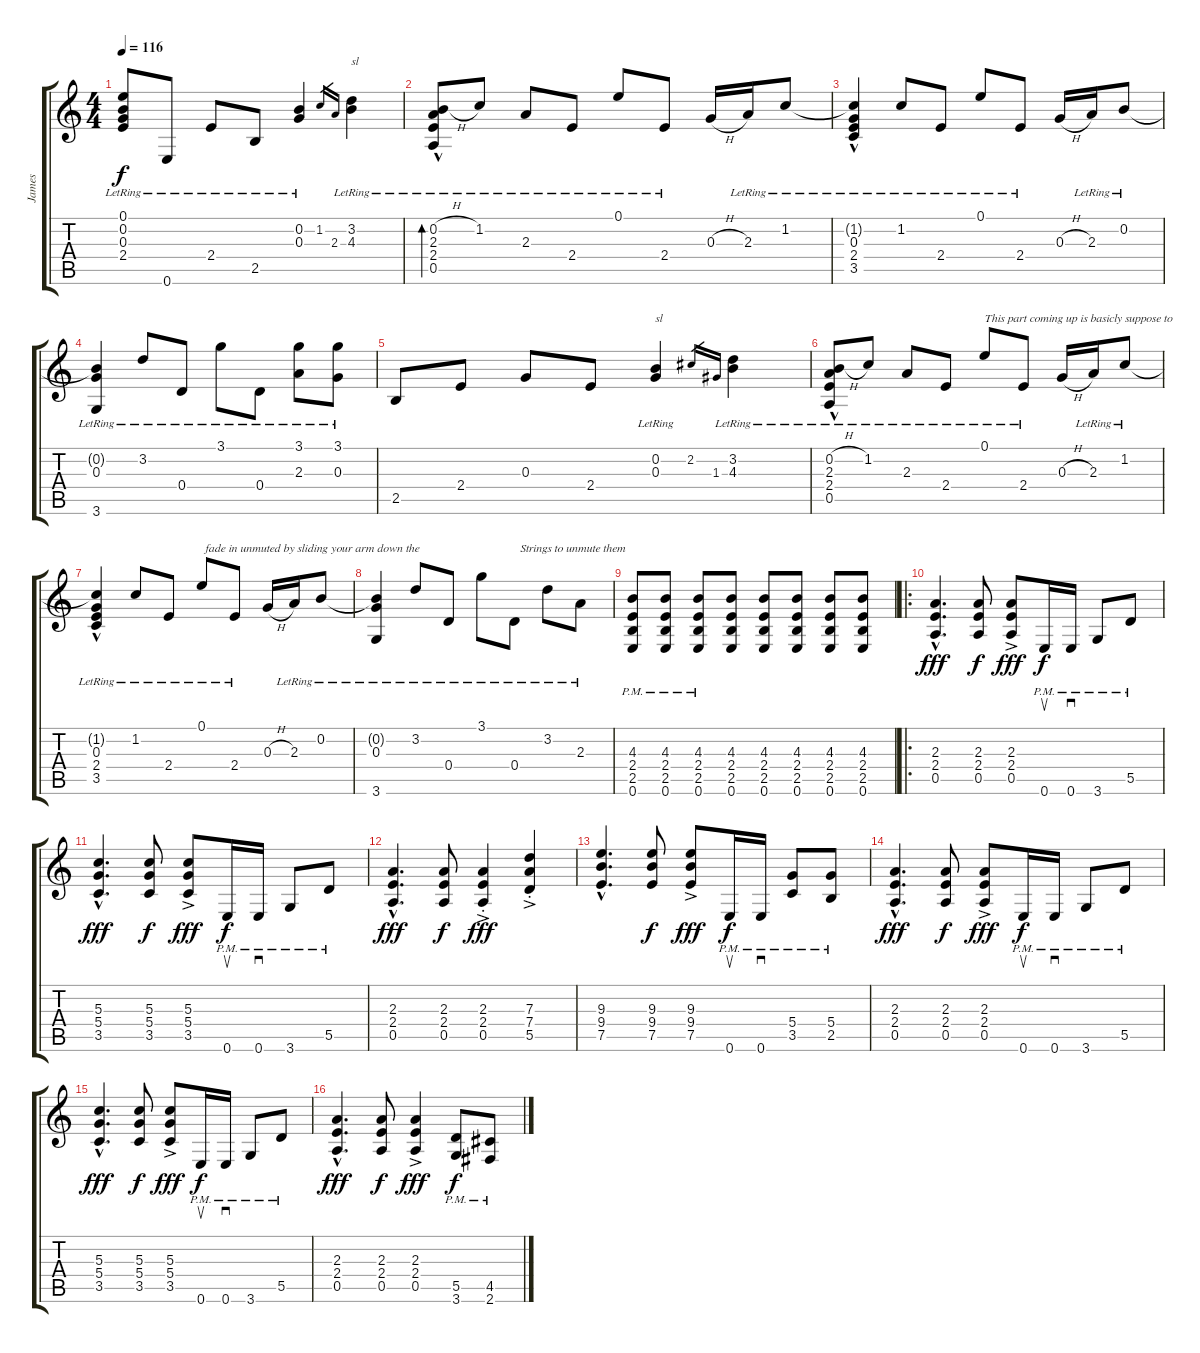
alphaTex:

\track ("James" "James") {instrument acousticguitarnylon}
\staff {score tabs}
\tuning (E4 B3 G3 D3 A2 E2) {hide}
\ts (4 4)
\tempo 116
\clef g2
\ks aminor
(0.1{lr} 0.2{lr} 0.3{lr} 2.4{lr}).8{dy f} 0.6{lr}.8 2.4{lr}.8 2.5{lr}.8 (0.2{lr} 0.3{lr}).4 1.2.16{gr} 2.3.16{gr} (3.2{lr} 4.3{lr}).4{txt "sl"} |
(0.2{h} 2.3{lr} 2.4{lr} 0.5{hac lr}).8{bd 240} 1.2{lr}.8 2.3{lr}.8 2.4{lr}.8 0.1{lr}.8 2.4{lr}.8 0.3{h}.16 2.3{lr}.16 1.2{lr}.8 |
(1.2{t} 0.3{lr} 2.4{lr} 3.5{hac lr}).4 1.2{lr}.8 2.4{lr}.8 0.1{lr}.8 2.4{lr}.8 0.3{h}.16 2.3{lr}.16 0.2{lr}.8 |
(0.2{t} 0.3{lr} 3.6{lr}).4 3.2{lr}.8 0.4{lr}.8 3.1{lr}.8 0.4{lr}.8 (3.1{lr} 2.3{lr}).8 (3.1{lr} 0.3{lr}).8 |
2.5.8 2.4.8 0.3.8 2.4.8 (0.2{lr} 0.3{lr}).4{txt "sl"} 2.2.16{gr} 1.3.16{gr} (3.2{lr} 4.3{lr}).4 |
(0.2{h} 2.3{lr} 2.4{lr} 0.5{hac lr}).8 1.2{lr}.8 2.3{lr}.8 2.4{lr}.8 0.1{lr}.8{txt "This part coming up is basicly suppose to"} 2.4{lr}.8 0.3{h}.16 2.3{lr}.16 1.2{lr}.8 |
(1.2{t} 0.3{lr} 2.4{lr} 3.5{hac lr}).4 1.2{lr}.8 2.4{lr}.8 0.1{lr}.8{txt " fade in unmuted by sliding your arm down the"} 2.4{lr}.8 0.3{h}.16 2.3{lr}.16 0.2{lr}.8 |
(0.2{t} 0.3{lr} 3.6{lr}).4 3.2{lr}.8 0.4{lr}.8 3.1{lr}.8 0.4{lr}.8{txt "  Strings to unmute them"} 3.2{lr}.8 2.3{lr}.8 |
(4.3{pm} 2.4{pm} 2.5{pm} 0.6{pm}).8{instrument electricguitarmuted} (4.3{pm} 2.4{pm} 2.5{pm} 0.6{pm}).8 (4.3{pm} 2.4{pm} 2.5{pm} 0.6{pm}).8 (4.3 2.4 2.5 0.6).8 (4.3 2.4 2.5 0.6).8 (4.3 2.4 2.5 0.6).8{instrument distortionguitar} (4.3 2.4 2.5 0.6).8{volume 16} (4.3 2.4 2.5 0.6).8 |
\ro
(2.3{hac} 2.4{hac} 0.5{hac}).4{d dy fff instrument distortionguitar} (2.3 2.4 0.5).8{dy f} (2.3{ac} 2.4{ac} 0.5{ac}).8{dy fff} 0.6{pm}.16{su dy f instrument electricguitarmuted} 0.6{pm}.16{sd} 3.6{pm}.8 5.5{pm}.8 |
(5.3{hac} 5.4{hac} 3.5{hac}).4{d dy fff instrument distortionguitar} (5.3 5.4 3.5).8{dy f} (5.3{ac} 5.4{ac} 3.5{ac}).8{dy fff} 0.6{pm}.16{su dy f instrument electricguitarmuted} 0.6{pm}.16{sd} 3.6{pm}.8 5.5{pm}.8 |
(2.3{hac} 2.4{hac} 0.5{hac}).4{d dy fff instrument distortionguitar} (2.3 2.4 0.5).8{dy f} (2.3{ac st} 2.4{ac st} 0.5{ac st}).4{dy fff} (7.3{ac st} 7.4{ac st} 5.5{ac st}).4 |
(9.3{hac} 9.4{hac} 7.5{hac}).4{d} (9.3 9.4 7.5).8{dy f} (9.3{ac} 9.4{ac} 7.5{ac}).8{dy fff} 0.6{pm}.16{su dy f instrument electricguitarmuted} 0.6{pm}.16{sd} (5.4{pm} 3.5{pm}).8 (5.4{pm} 2.5{pm}).8 |
(2.3{hac} 2.4{hac} 0.5{hac}).4{d dy fff instrument distortionguitar} (2.3 2.4 0.5).8{dy f} (2.3{ac} 2.4{ac} 0.5{ac}).8{dy fff} 0.6{pm}.16{su dy f instrument electricguitarmuted} 0.6{pm}.16{sd} 3.6{pm}.8 5.5{pm}.8 |
(5.3{hac} 5.4{hac} 3.5{hac}).4{d dy fff instrument distortionguitar} (5.3 5.4 3.5).8{dy f} (5.3{ac} 5.4{ac} 3.5{ac}).8{dy fff} 0.6{pm}.16{su dy f instrument electricguitarmuted} 0.6{pm}.16{sd} 3.6{pm}.8 5.5{pm}.8 |
(2.3{hac} 2.4{hac} 0.5{hac}).4{d dy fff instrument distortionguitar} (2.3 2.4 0.5).8{dy f} (2.3{ac} 2.4{ac} 0.5{ac}).4{dy fff} (5.5{pm} 3.6{pm}).8{dy f instrument electricguitarmuted} (4.5{pm} 2.6{pm}).8
